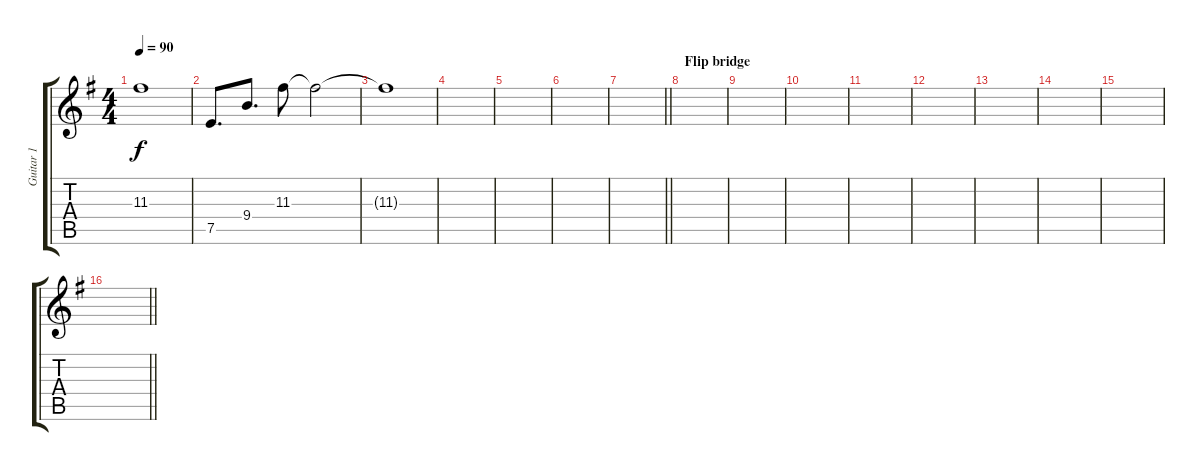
\track ("Guitar 1" "Guitar 1") {instrument distortionguitar}
\staff {score tabs}
\tuning (E4 B3 G3 D3 A2 D2) {hide}
\ts (4 4)
\tempo 90
\clef g2
\ks eminor
11.3{t}.1{dy f} |
7.5.8{d} 9.4.8{d} 11.3.8 11.3{t}.2 |
11.3{t}.1 |
|
|
|
\barLineRight lightlight
|
\section ("" "Flip bridge")
|
|
|
|
|
|
|
|
\barLineRight lightlight
